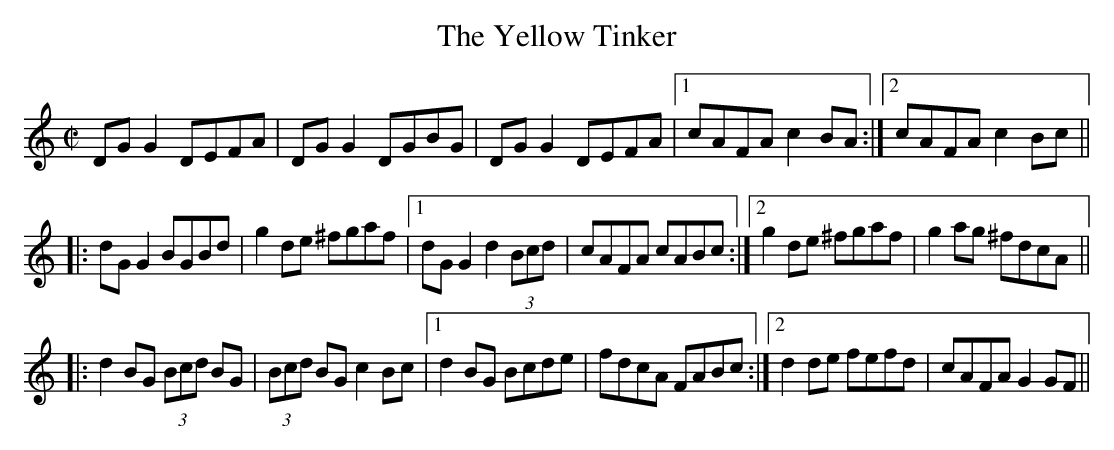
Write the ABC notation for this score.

X:1
T:Yellow Tinker, The
M:C|
K:Gmix
DGG2 DEFA|DGG2 DGBG|DGG2 DEFA|1 cAFA c2BA:|2 cAFA c2Bc||
|:dGG2 BGBd|g2de ^fgaf|1 dGG2 d2 (3Bcd|cAFA cABc:|2 g2de ^fgaf|g2ag ^fdcA||
|:d2BG (3Bcd BG|(3Bcd BG c2Bc|1 d2BG Bcde|fdcA FABc:|2 d2de fefd|cAFA G2GF||
